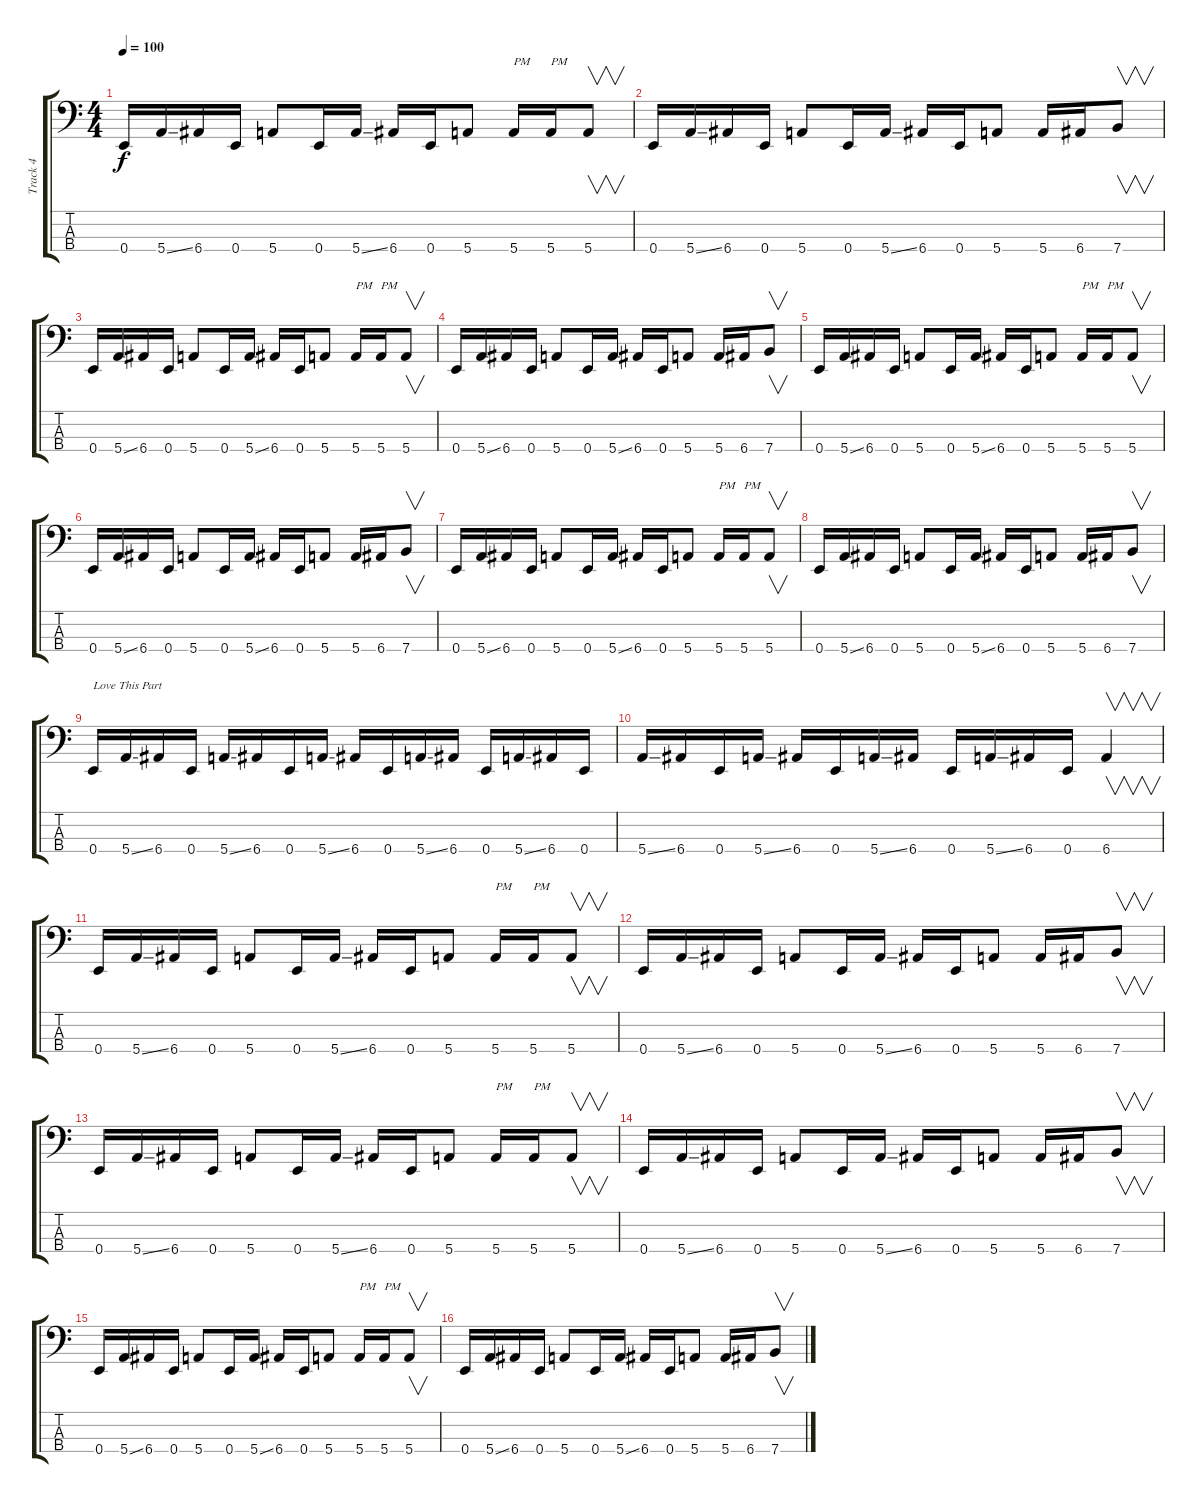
\track ("Track 4" "Track 4") {instrument electricbasspick}
\staff {score tabs}
\tuning (G2 D2 A1 E1) {hide}
\ts (4 4)
\tempo 100
\clef f4
\ks c
0.4.16{dy f} 5.4{ss}.16 6.4.16 0.4.16 5.4.8 0.4.16 5.4{ss}.16 6.4.16 0.4.16 5.4.8 5.4.16{txt "PM"} 5.4.16{txt "PM"} 5.4.8{v} |
0.4.16 5.4{ss}.16 6.4.16 0.4.16 5.4.8 0.4.16 5.4{ss}.16 6.4.16 0.4.16 5.4.8 5.4.16 6.4.16 7.4.8{v} |
0.4.16 5.4{ss}.16 6.4.16 0.4.16 5.4.8 0.4.16 5.4{ss}.16 6.4.16 0.4.16 5.4.8 5.4.16{txt "PM"} 5.4.16{txt "PM"} 5.4.8{v} |
0.4.16 5.4{ss}.16 6.4.16 0.4.16 5.4.8 0.4.16 5.4{ss}.16 6.4.16 0.4.16 5.4.8 5.4.16 6.4.16 7.4.8{v} |
0.4.16 5.4{ss}.16 6.4.16 0.4.16 5.4.8 0.4.16 5.4{ss}.16 6.4.16 0.4.16 5.4.8 5.4.16{txt "PM"} 5.4.16{txt "PM"} 5.4.8{v} |
0.4.16 5.4{ss}.16 6.4.16 0.4.16 5.4.8 0.4.16 5.4{ss}.16 6.4.16 0.4.16 5.4.8 5.4.16 6.4.16 7.4.8{v} |
0.4.16 5.4{ss}.16 6.4.16 0.4.16 5.4.8 0.4.16 5.4{ss}.16 6.4.16 0.4.16 5.4.8 5.4.16{txt "PM"} 5.4.16{txt "PM"} 5.4.8{v} |
0.4.16 5.4{ss}.16 6.4.16 0.4.16 5.4.8 0.4.16 5.4{ss}.16 6.4.16 0.4.16 5.4.8 5.4.16 6.4.16 7.4.8{v} |
0.4.16{txt "Love This Part"} 5.4{ss}.16 6.4.16 0.4.16 5.4{ss}.16 6.4.16 0.4.16 5.4{ss}.16 6.4.16 0.4.16 5.4{ss}.16 6.4.16 0.4.16 5.4{ss}.16 6.4.16 0.4.16 |
5.4{ss}.16 6.4.16 0.4.16 5.4{ss}.16 6.4.16 0.4.16 5.4{ss}.16 6.4.16 0.4.16 5.4{ss}.16 6.4.16 0.4.16 6.4.4{v} |
0.4.16 5.4{ss}.16 6.4.16 0.4.16 5.4.8 0.4.16 5.4{ss}.16 6.4.16 0.4.16 5.4.8 5.4.16{txt "PM"} 5.4.16{txt "PM"} 5.4.8{v} |
0.4.16 5.4{ss}.16 6.4.16 0.4.16 5.4.8 0.4.16 5.4{ss}.16 6.4.16 0.4.16 5.4.8 5.4.16 6.4.16 7.4.8{v} |
0.4.16 5.4{ss}.16 6.4.16 0.4.16 5.4.8 0.4.16 5.4{ss}.16 6.4.16 0.4.16 5.4.8 5.4.16{txt "PM"} 5.4.16{txt "PM"} 5.4.8{v} |
0.4.16 5.4{ss}.16 6.4.16 0.4.16 5.4.8 0.4.16 5.4{ss}.16 6.4.16 0.4.16 5.4.8 5.4.16 6.4.16 7.4.8{v} |
0.4.16{volume 12} 5.4{ss}.16 6.4.16 0.4.16 5.4.8 0.4.16 5.4{ss}.16 6.4.16 0.4.16 5.4.8 5.4.16{txt "PM"} 5.4.16{txt "PM"} 5.4.8{v} |
0.4.16 5.4{ss}.16 6.4.16 0.4.16 5.4.8 0.4.16 5.4{ss}.16 6.4.16 0.4.16 5.4.8 5.4.16 6.4.16 7.4.8{v}
